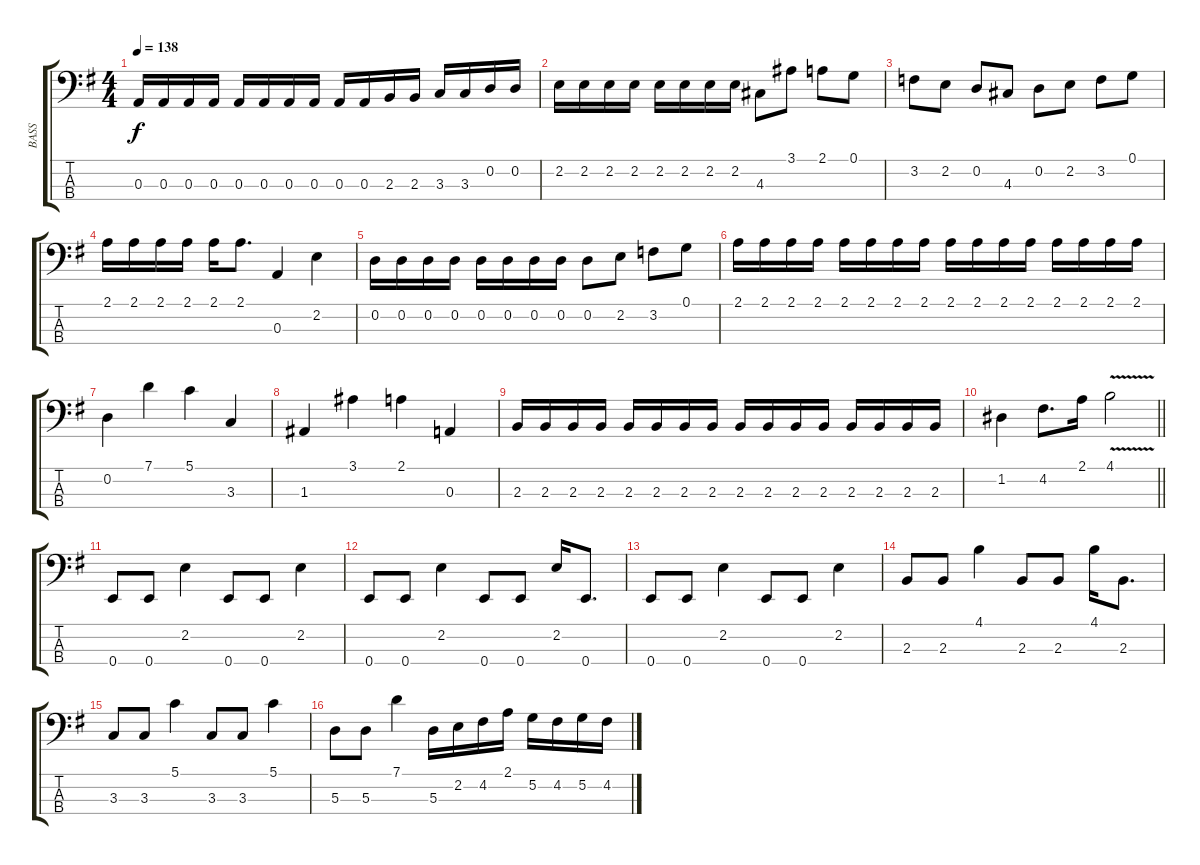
\track ("BASS" "BASS") {instrument electricbassfinger}
\staff {score tabs}
\tuning (G2 D2 A1 E1) {hide}
\ts (4 4)
\tempo 138
\clef f4
\ks eminor
0.3.16{dy f} 0.3.16 0.3.16 0.3.16 0.3.16 0.3.16 0.3.16 0.3.16 0.3.16 0.3.16 2.3.16 2.3.16 3.3.16 3.3.16 0.2.16 0.2.16 |
2.2.16 2.2.16 2.2.16 2.2.16 2.2.16 2.2.16 2.2.16 2.2.16 4.3.8 3.1.8 2.1.8 0.1.8 |
3.2.8 2.2.8 0.2.8 4.3.8 0.2.8 2.2.8 3.2.8 0.1.8 |
2.1.16 2.1.16 2.1.16 2.1.16 2.1.16 2.1.8{d} 0.3.4 2.2.4 |
0.2.16 0.2.16 0.2.16 0.2.16 0.2.16 0.2.16 0.2.16 0.2.16 0.2.8 2.2.8 3.2.8 0.1.8 |
2.1.16 2.1.16 2.1.16 2.1.16 2.1.16 2.1.16 2.1.16 2.1.16 2.1.16 2.1.16 2.1.16 2.1.16 2.1.16 2.1.16 2.1.16 2.1.16 |
0.2.4 7.1.4 5.1.4 3.3.4 |
1.3.4 3.1.4 2.1.4 0.3.4 |
2.3.16 2.3.16 2.3.16 2.3.16 2.3.16 2.3.16 2.3.16 2.3.16 2.3.16 2.3.16 2.3.16 2.3.16 2.3.16 2.3.16 2.3.16 2.3.16 |
\barLineRight lightlight
1.2.4 4.2.8{d} 2.1.16 4.1{v}.2 |
0.4.8 0.4.8 2.2.4 0.4.8 0.4.8 2.2.4 |
0.4.8 0.4.8 2.2.4 0.4.8 0.4.8 2.2.16 0.4.8{d} |
0.4.8 0.4.8 2.2.4 0.4.8 0.4.8 2.2.4 |
2.3.8 2.3.8 4.1.4 2.3.8 2.3.8 4.1.16 2.3.8{d} |
3.3.8 3.3.8 5.1.4 3.3.8 3.3.8 5.1.4 |
5.3.8 5.3.8 7.1.4 5.3.16 2.2.16 4.2.16 2.1.16 5.2.16 4.2.16 5.2.16 4.2.16
